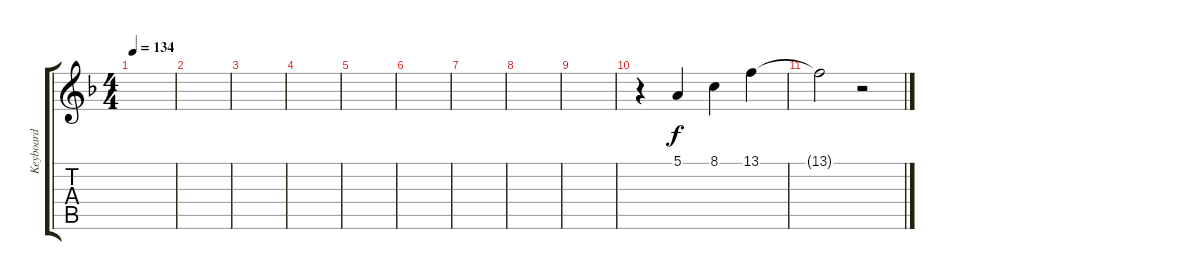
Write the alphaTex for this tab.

\track ("Keyboard" "Keyboard") {instrument clarinet}
\staff {score tabs}
\tuning (E4 B3 G3 D3 A2 E2) {hide}
\ts (4 4)
\tempo 134
\clef g2
\ks f
|
|
|
|
|
|
|
|
|
r.4 5.1.4 8.1.4 13.1.4 |
13.1{t}.2 r.2
